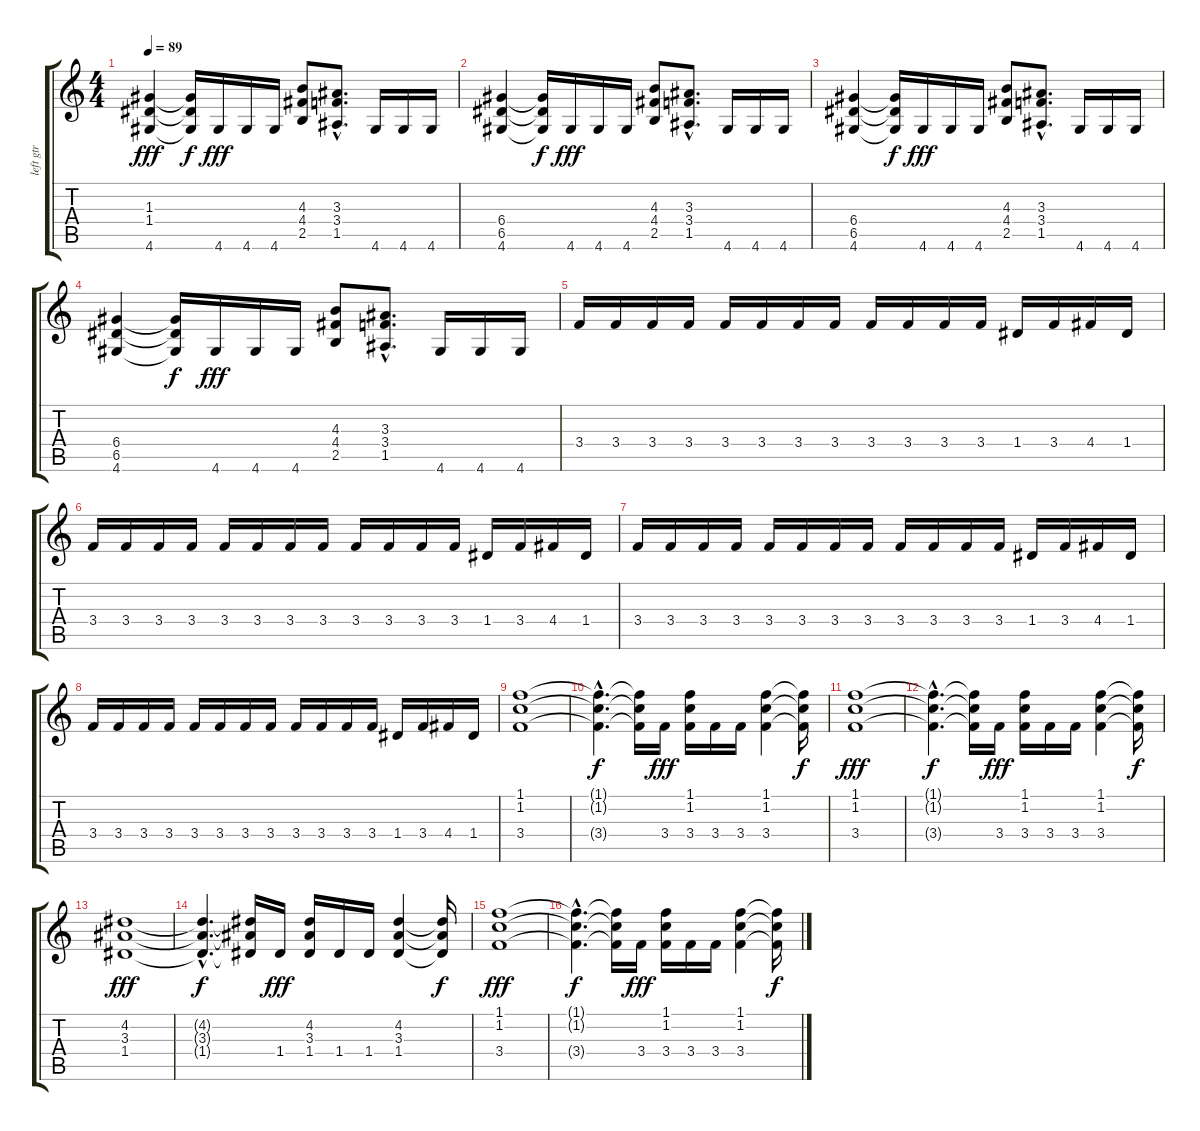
\track ("left gtr" "left gtr") {instrument distortionguitar}
\staff {score tabs}
\tuning (E4 B3 G3 D3 A2 E2) {hide}
\ts (4 4)
\tempo 89
\clef g2
\ks c
(1.3 1.4 4.6).4{dy fff} (1.3{t} 1.4{t} 4.6{t}).16{dy f} 4.6.16{dy fff} 4.6.16 4.6.16 (4.3 4.4 2.5).8 (3.3{hac} 3.4{hac} 1.5{hac}).8{d} 4.6.16 4.6.16 4.6.16 |
(6.4 6.5 4.6).4 (6.4{t} 6.5{t} 4.6{t}).16{dy f} 4.6.16{dy fff} 4.6.16 4.6.16 (4.3 4.4 2.5).8 (3.3{hac} 3.4{hac} 1.5{hac}).8{d} 4.6.16 4.6.16 4.6.16 |
(6.4 6.5 4.6).4 (6.4{t} 6.5{t} 4.6{t}).16{dy f} 4.6.16{dy fff} 4.6.16 4.6.16 (4.3 4.4 2.5).8 (3.3{hac} 3.4{hac} 1.5{hac}).8{d} 4.6.16 4.6.16 4.6.16 |
(6.4 6.5 4.6).4 (6.4{t} 6.5{t} 4.6{t}).16{dy f} 4.6.16{dy fff} 4.6.16 4.6.16 (4.3 4.4 2.5).8 (3.3{hac} 3.4{hac} 1.5{hac}).8{d} 4.6.16 4.6.16 4.6.16 |
3.4.16 3.4.16 3.4.16 3.4.16 3.4.16 3.4.16 3.4.16 3.4.16 3.4.16 3.4.16 3.4.16 3.4.16 1.4.16 3.4.16 4.4.16 1.4.16 |
3.4.16 3.4.16 3.4.16 3.4.16 3.4.16 3.4.16 3.4.16 3.4.16 3.4.16 3.4.16 3.4.16 3.4.16 1.4.16 3.4.16 4.4.16 1.4.16 |
3.4.16 3.4.16 3.4.16 3.4.16 3.4.16 3.4.16 3.4.16 3.4.16 3.4.16 3.4.16 3.4.16 3.4.16 1.4.16 3.4.16 4.4.16 1.4.16 |
3.4.16 3.4.16 3.4.16 3.4.16 3.4.16 3.4.16 3.4.16 3.4.16 3.4.16 3.4.16 3.4.16 3.4.16 1.4.16 3.4.16 4.4.16 1.4.16 |
(1.1 1.2 3.4).1 |
(1.1{hac t} 1.2{hac t} 3.4{hac t}).4{d dy f} (1.1{t} 1.2{t} 3.4{t}).16 3.4.16{dy fff} (1.1 1.2 3.4).16 3.4.16 3.4.16 (1.1 1.2 3.4).4 (1.1{t} 1.2{t} 3.4{t}).16{dy f} |
(1.1 1.2 3.4).1{dy fff} |
(1.1{hac t} 1.2{hac t} 3.4{hac t}).4{d dy f} (1.1{t} 1.2{t} 3.4{t}).16 3.4.16{dy fff} (1.1 1.2 3.4).16 3.4.16 3.4.16 (1.1 1.2 3.4).4 (1.1{t} 1.2{t} 3.4{t}).16{dy f} |
(4.2 3.3 1.4).1{dy fff} |
(4.2{hac t} 3.3{hac t} 1.4{hac t}).4{d dy f} (4.2{t} 3.3{t} 1.4{t}).16 1.4.16{dy fff} (4.2 3.3 1.4).16 1.4.16 1.4.16 (4.2 3.3 1.4).4 (4.2{t} 3.3{t} 1.4{t}).16{dy f} |
(1.1 1.2 3.4).1{dy fff} |
(1.1{hac t} 1.2{hac t} 3.4{hac t}).4{d dy f} (1.1{t} 1.2{t} 3.4{t}).16 3.4.16{dy fff} (1.1 1.2 3.4).16 3.4.16 3.4.16 (1.1 1.2 3.4).4 (1.1{t} 1.2{t} 3.4{t}).16{dy f}
